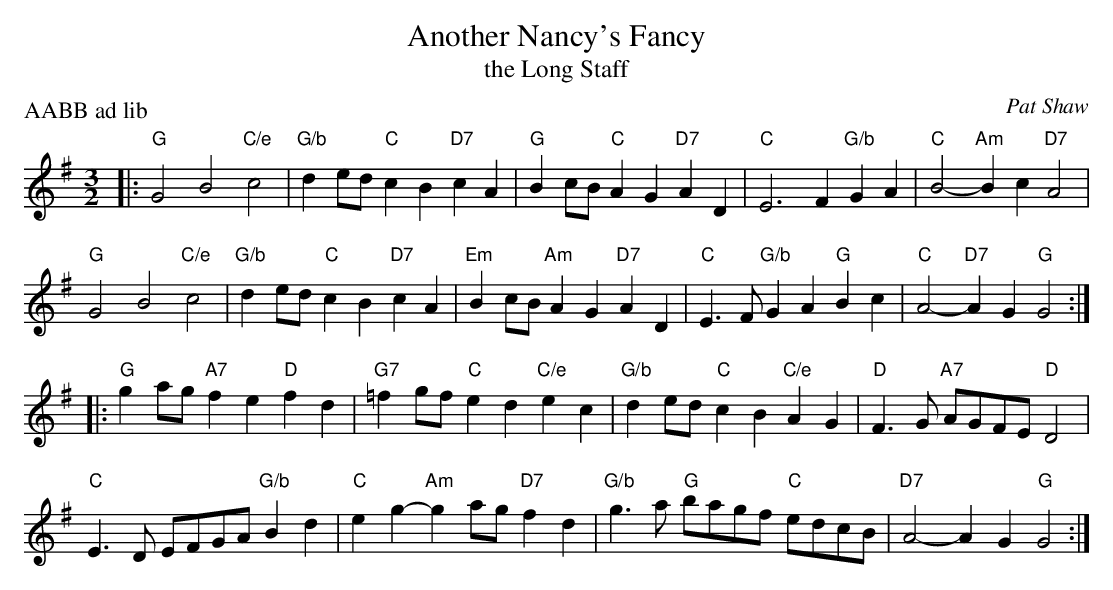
X:1
T: Another Nancy's Fancy
T: the Long Staff
C: Pat Shaw
P: AABB ad lib
M: 3/2
L: 1/8
K: G
|: "G"G4 B4 "C/e"c4 | "G/b"d2ed "C"c2B2 "D7"c2A2 |\
   "G"B2cB "C"A2G2 "D7"A2D2 | "C"E6 F2 "G/b"G2A2 | "C"B4- "Am"B2c2 "D7"A4 |
   "G"G4 B4 "C/e"c4 | "G/b"d2ed "C"c2B2 "D7"c2A2 |\
   "Em"B2cB "Am"A2G2 "D7"A2D2 | "C"E3F "G/b"G2A2 "G"B2c2 | "C"A4- "D7"A2G2 "G"G4 :|
|: "G"g2ag "A7"f2e2 "D"f2d2 | "G7"=f2gf "C"e2d2 "C/e"e2c2 |\
   "G/b"d2ed "C"c2B2 "C/e"A2G2 | "D"F3G "A7"AGFE "D"D4 |
   "C"E3D EFGA "G/b"B2d2 | "C"e2g2- "Am"g2ag "D7"f2d2 |\
   "G/b"g3a "G"bagf "C"edcB | "D7"A4- A2G2 "G"G4 :|
